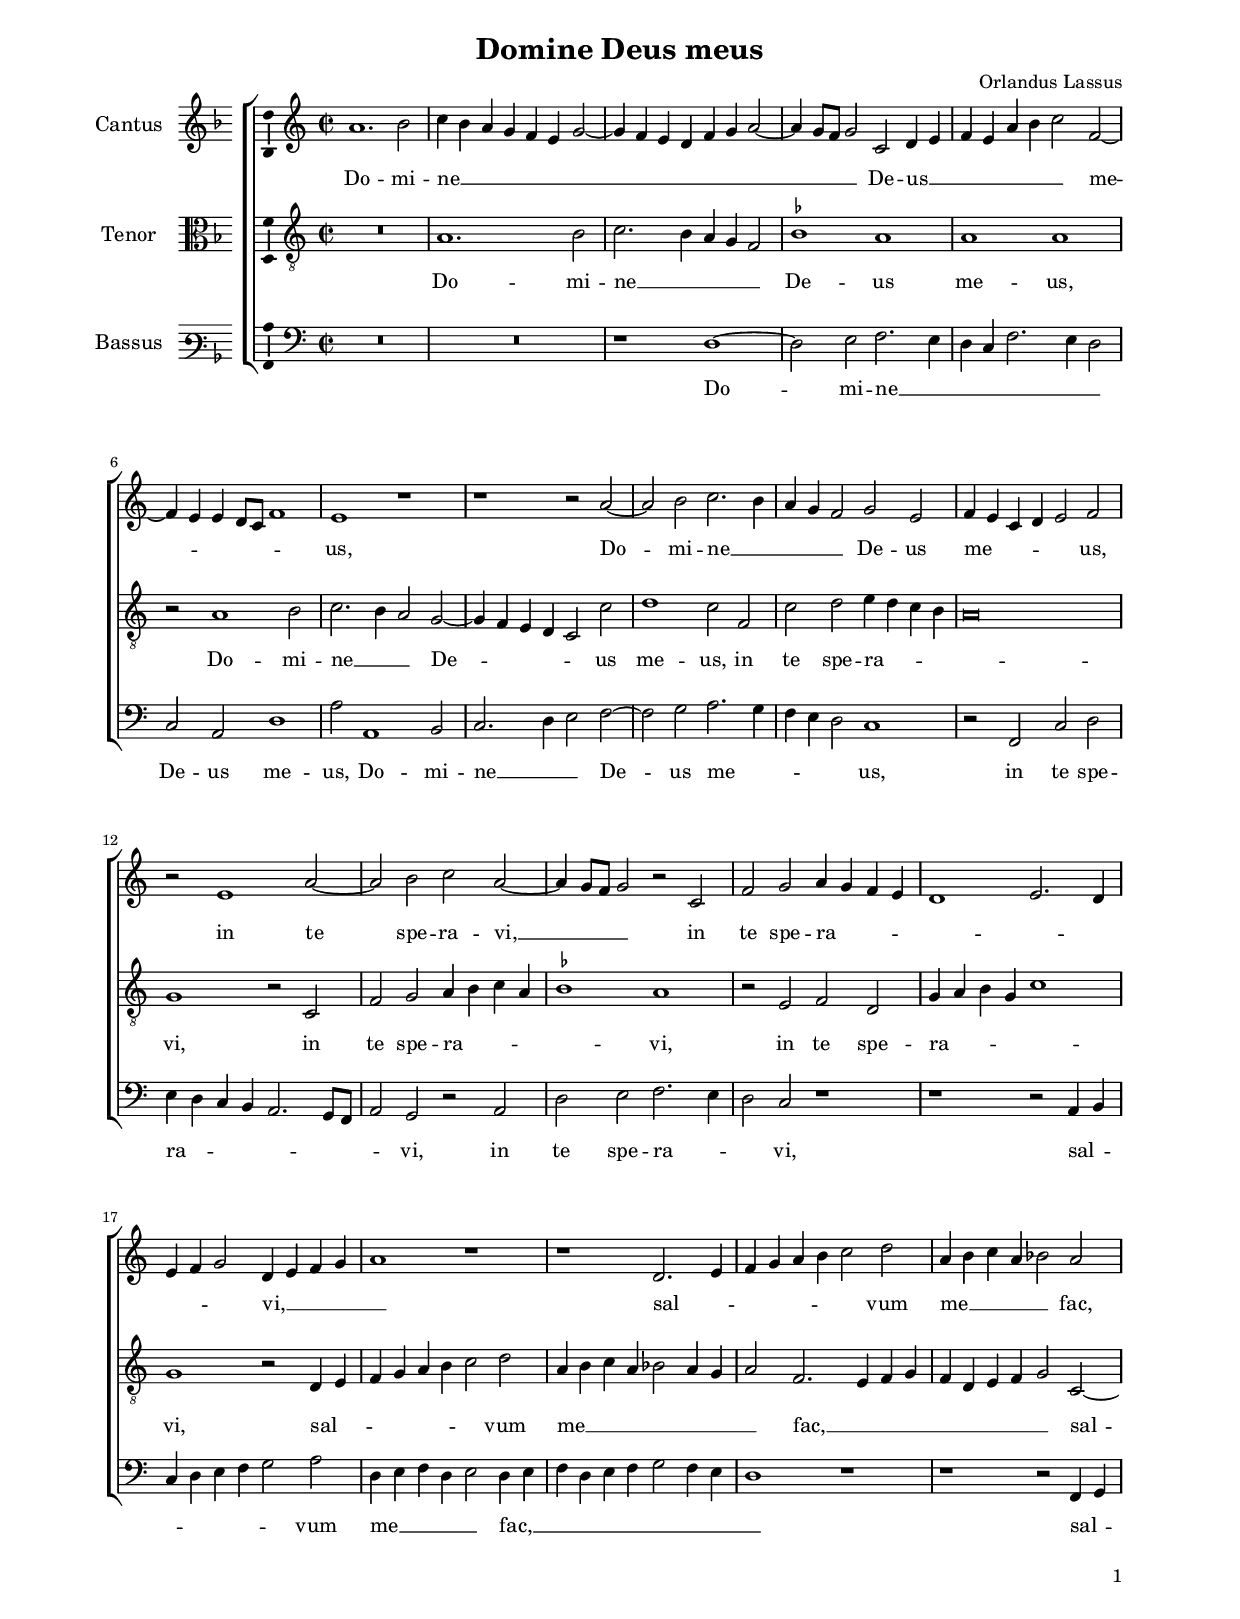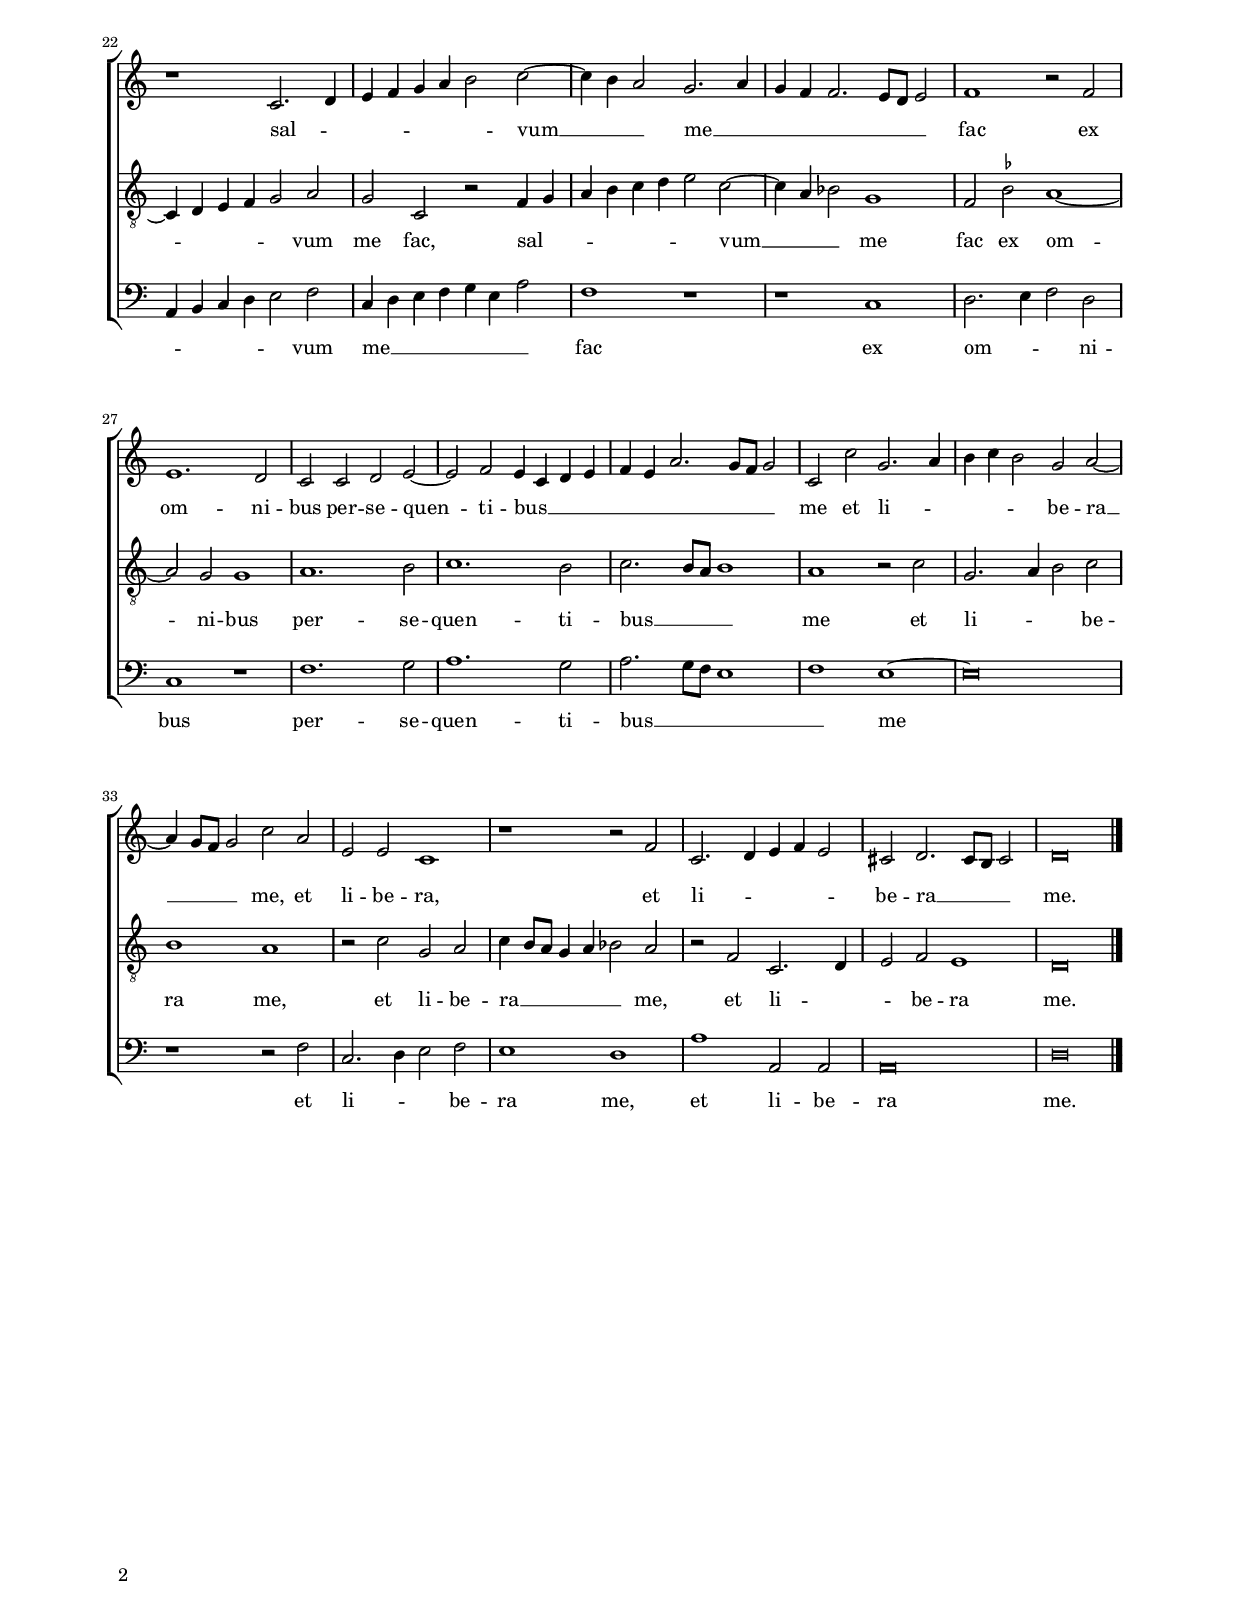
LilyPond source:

\header
{
  title="Domine Deus meus"
  composer="Orlandus Lassus"
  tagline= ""
}

\version "2.24.4"
\include "deutsch.ly"
#(set-global-staff-size 16)
%#(set-default-paper-size "letter")
#(ly:set-option 'point-and-click #f)


	ficta = { \once \set suggestAccidentals = ##t }
	
	forget = #(define-music-function (music) (ly:music?) #{
		\accidentalStyle forget
		$music
		\accidentalStyle default
		#})

	
\paper
	{
	top-margin = 2 \cm
	bottom-margin = 1.4 \cm
	left-margin = 2 \cm
	right-margin = 2 \cm
	ragged-bottom = ##f
	ragged-last-bottom = ##t
	print-page-number = ##f
	system-system-spacing = #'((basic-distance . 18) (minimum-distance . 14) (padding . 5) (strechability . 150))
	oddFooterMarkup=\markup   \fill-line { "" \fromproperty #'page:page-number-string }
	evenFooterMarkup=\markup  \fill-line { \fromproperty #'page:page-number-string "" }
	last-bottom-spacing = #'((basic-distance . 11) (minimum-distance . 7) (padding . 4))
%	systems-per-page = 3
%	min-systems-per-page = 3
	}
	
%%%%%%%%%%%%%%%%%%%%%%%%%%%%%%%%%%%%

incipitcantus = \markup { \score {
	{
	\set Staff.instrumentName = \markup { \fontsize #1 "Cantus" }
	\key f \major
	\clef violin
	s4 \bar ""
	}
	\layout  {
	raggedright = ##t
	indent = 1.6 \cm
	line-width = 2.5\cm
	\context { \Staff \remove Time_signature_engraver }
	\override Staff.Clef.Y-extent = #'(0 . 0)
	}} \hspace #1 }


incipittenor = \markup { \score {
	{
	\set Staff.instrumentName = \markup { \fontsize #1 "Tenor" }
	\key f \major
	\clef alto
	s4 \bar ""
	}
	\layout  {
	raggedright = ##t
	indent = 1.6 \cm
	line-width = 2.5\cm
	\context { \Staff \remove Time_signature_engraver }
	\override Staff.Clef.Y-extent = #'(0 . 0)
	}} \hspace #1 }


incipitbassus = \markup { \score {
	{
	\set Staff.instrumentName = \markup { \fontsize #1 "Bassus" }
	\key f \major
	\clef varbaritone
	s4 \bar ""
	}
	\layout  {
	raggedright = ##t
	indent = 1.6 \cm
	line-width = 2.5\cm
	\context { \Staff \remove Time_signature_engraver }
	\override Staff.Clef.Y-extent = #'(0 . 0)
	}} \hspace #1 }


%%%%%%%%%%%%%%%%%%%%%%%%%%%%%%%%%%%%


global = {
	\key f \major
	\time 2/2 \set Score.measureLength = #(ly:make-moment 2/1)
	\skip 1*2*38 \bar "|."
	}


cantus =  \relative c''
	{
	d1. e2
	f4 e d c b a c2~
	c4 b a g b c d2~
	d4 c8 b c2 f, g4 a
%5
	b4 a d e f2 b,~ |
	b4 a a g8 f b1
	a1 r
	r1 r2 d~
	d2 e f2. e4
%10
	d4 c b2 c a |
	b4 a f g a2 b
	r2 a1 d2~
	d2 e f d~
	d4 c8 b c2 r f,
%15
	b2 c d4 c b a |
	g1 a2. g4
	a4 b c2 g4 a b c
	d1 r
	r1 g,2. a4
%20
	b4 c d e f2 g |
	d4 e f d es2 d
	r1 f,2. g4
	a4 b c d e2 f~
	f4 e d2 c2. d4
%25
	c4 b b2. a8 g a2 |
	b1 r2 b
	a1. g2
	f2 f g a~
	a2 b a4 f g a
%30
	b4 a d2. c8 b c2 |
	f,2 f' c2. d4
	e4 f e2 c d~
	d4 c8 b c2 f d
	a2 a f1
%35
	r1 r2 b |
	f2. g4 a b a2
	fis2 g2. fis8 e fis2
	g\breve |
	}


tenor =  \relative c'
	{
	R\breve
	d1. e2
	f2. e4 d4 c b2
	\ficta es1 d
%5
	d1 d |
	r2 d1 e2
	f2. e4 d2 c~
	c4 b a g f2 f'
	g1 f2 b,
%10
	f'2 g a4 g f e |
	d\breve
	c1 r2 f,
	b2 c d4 e f d
	\ficta es1 d
%15
	r2 a b g |
	c4 d e c f1
	c1 r2 g4 a
	b4 c d e f2 g
	d4 e f d es2 d4 c
%20
	d2 b2. a4 b c |
	b4 g a b c2 f,~
	f4 g a b c2 d
	c2 f, r2 b4 c
	d4 e f g a2 f~
%25
	f4 d es2 c1 |
	b2 \ficta es d1~
	d2 c c1
	d1. e2
	f1. e2
%30
	f2. e8 d e1 |
	d1 r2 f
	c2. d4 e2 f
	e1 d
	r2 f c d
%35
	f4 e8 d c4 d es2 d |
	r2 b f2. g4
	a2 b a1
	g\breve |
	}


bassus  =  \relative c
	{
	R\breve
	R\breve
	r1 g'~
	g2 a b2. a4
%5
	g4 f b2. a4 g2 |
	f2 d g1
	d'2 d,1 e2
	f2. g4 a2 b~
	b2 c d2. c4
%10
	b4 a g2 f1 |
	r2 b, f' g
	a4 g f e d2. c8 b
	d2 c r d
	g2 a b2. a4
%15
	g2 f r1 |
	r1 r2 d4 e
	f4 g a b c2 d
	g,4 a b g a2 g4 a
	b4 g a b c2 b4 a
%20
	g1 r |
	r1 r2 b,4 c
	d4 e f g a2 b
	f4 g a b c a d2
	b1 r
%25
	r1 f |
	g2. a4 b2 g
	f1 r
	b1. c2
	d1. c2
%30
	d2. c8 b a1 |
	b1 a~
	a\breve
	r1 r2 b
	f2. g4 a2 b
%35
	a1 g |
	d'1 d,2 d
	d\breve
	g\breve |
	}


lyricscantus = \lyricmode {
	Do -- mi -- ne __ _ _ _ _ _ _ _ _ _ _ _ _ _ _ _ De -- us __ _ _ _ _ _ _ me -- _ _ _ _ _ us,
	Do -- mi -- ne __ _ _ _ _ De -- us me -- _ _ _ _ us,
	in te spe -- ra -- vi, __ _ _ _ 
	in te spe -- ra -- _ _ _ _ _ _ _ _ _ vi, __ _ _ _ _
	sal -- _ _ _ _ _ _ vum me __ _ _ _ _ fac,
	sal -- _ _ _ _ _ _ vum __ _ _ me __ _ _ _ _ _ _ _ fac
	ex om -- ni -- bus per -- se -- quen -- ti -- bus __ _ _ _ _ _ _ _ _ _ me
	et li -- _ _ _ _ be -- ra __ _ _ _ me,
	et li -- be -- ra,
	et li -- _ _ _ _ be -- ra __ _ _ _ me.
	}


lyricstenor = \lyricmode {
	Do -- mi -- ne __ _ _ _ _ De -- us me -- us,
	Do -- mi -- ne __ _ _ De -- _ _ _ _ us me -- us,
	in te spe -- ra -- _ _ _ _ vi,
	in te spe -- ra -- _ _ _ _ vi,
	in te spe -- ra -- _ _ _ _ vi,
	sal -- _ _ _ _ _ _ vum me __ _ _ _ _ _ _ _ fac, __ _ _ _ _ _ _ _ _
	sal -- _ _ _ _ vum me fac,
	sal -- _ _ _ _ _ _ vum __ _ _ me fac
	ex om -- ni -- bus per -- se -- quen -- ti -- bus __ _ _ _ me
	et li -- _ _ be -- ra me,
	et li -- be -- ra __ _ _ _ _ _ me,
	et li -- _ _ be -- ra me.
	}


lyricsbassus = \lyricmode {
	Do -- mi -- ne __ _ _ _ _ _ _ De -- us me -- us,
	Do -- mi -- ne __ _ _ De -- us me -- _ _ _ _ us,
	in te spe -- ra -- _ _ _ _ _ _ _ vi,
	in te spe -- ra -- _ _ vi,
	sal -- _ _ _ _ _ _ vum me __ _ _ _ _ fac, __ _ _ _ _ _ _ _ _ _
	sal -- _ _ _ _ _ _ vum me __ _ _ _ _ _ _ fac
	ex om -- _ _ ni -- bus per -- se -- quen -- ti -- bus __ _ _ _ _ me
	et li -- _ _ be -- ra me,
	et li -- be -- ra me.
	}


\score
{  
	\transpose f c {
	\new ChoirStaff \with { \override StaffGrouper.staff-staff-spacing.basic-distance = #13 }
	<<

	\new Staff << \global
	\new Voice="v1" {
		\set Staff.instrumentName=\incipitcantus
		\set Staff.midiInstrument = "reed organ"
		\clef violin
		\cantus }
	\new Lyrics \lyricsto "v1" {\lyricscantus }
	>>


	\new Staff << \global
	\new Voice="v3" {
		\set Staff.instrumentName=\incipittenor
		\set Staff.midiInstrument = "reed organ"
		\clef "G_8"
		\tenor }
	\new Lyrics \lyricsto "v3" {\lyricstenor }
	>>


	\new Staff << \global
	\new Voice="v4" {
		\set Staff.instrumentName=\incipitbassus
		\set Staff.midiInstrument = "reed organ"
		\clef bass 
		\bassus }
	\new Lyrics \lyricsto "v4" {\lyricsbassus}
	>>

	>>
	} % transpose

	\layout
	{
	indent = 2.3 \cm
	\context { \Lyrics \override VerticalAxisGroup.nonstaff-relatedstaff-spacing.padding = #2 }
%	\context { \Lyrics \override LyricText.font-size = #1 }
	\context { \Staff \override TimeSignature.break-visibility = #end-of-line-invisible }
	\context { \Staff \consists Ambitus_engraver }
	\context { \Score \override BarNumber.padding = #2 }
	\context { \Voice \override NoteHead.style = #'baroque }
	}


\midi
	{
	\tempo 2 = 90
	}
	
}


% EOF
